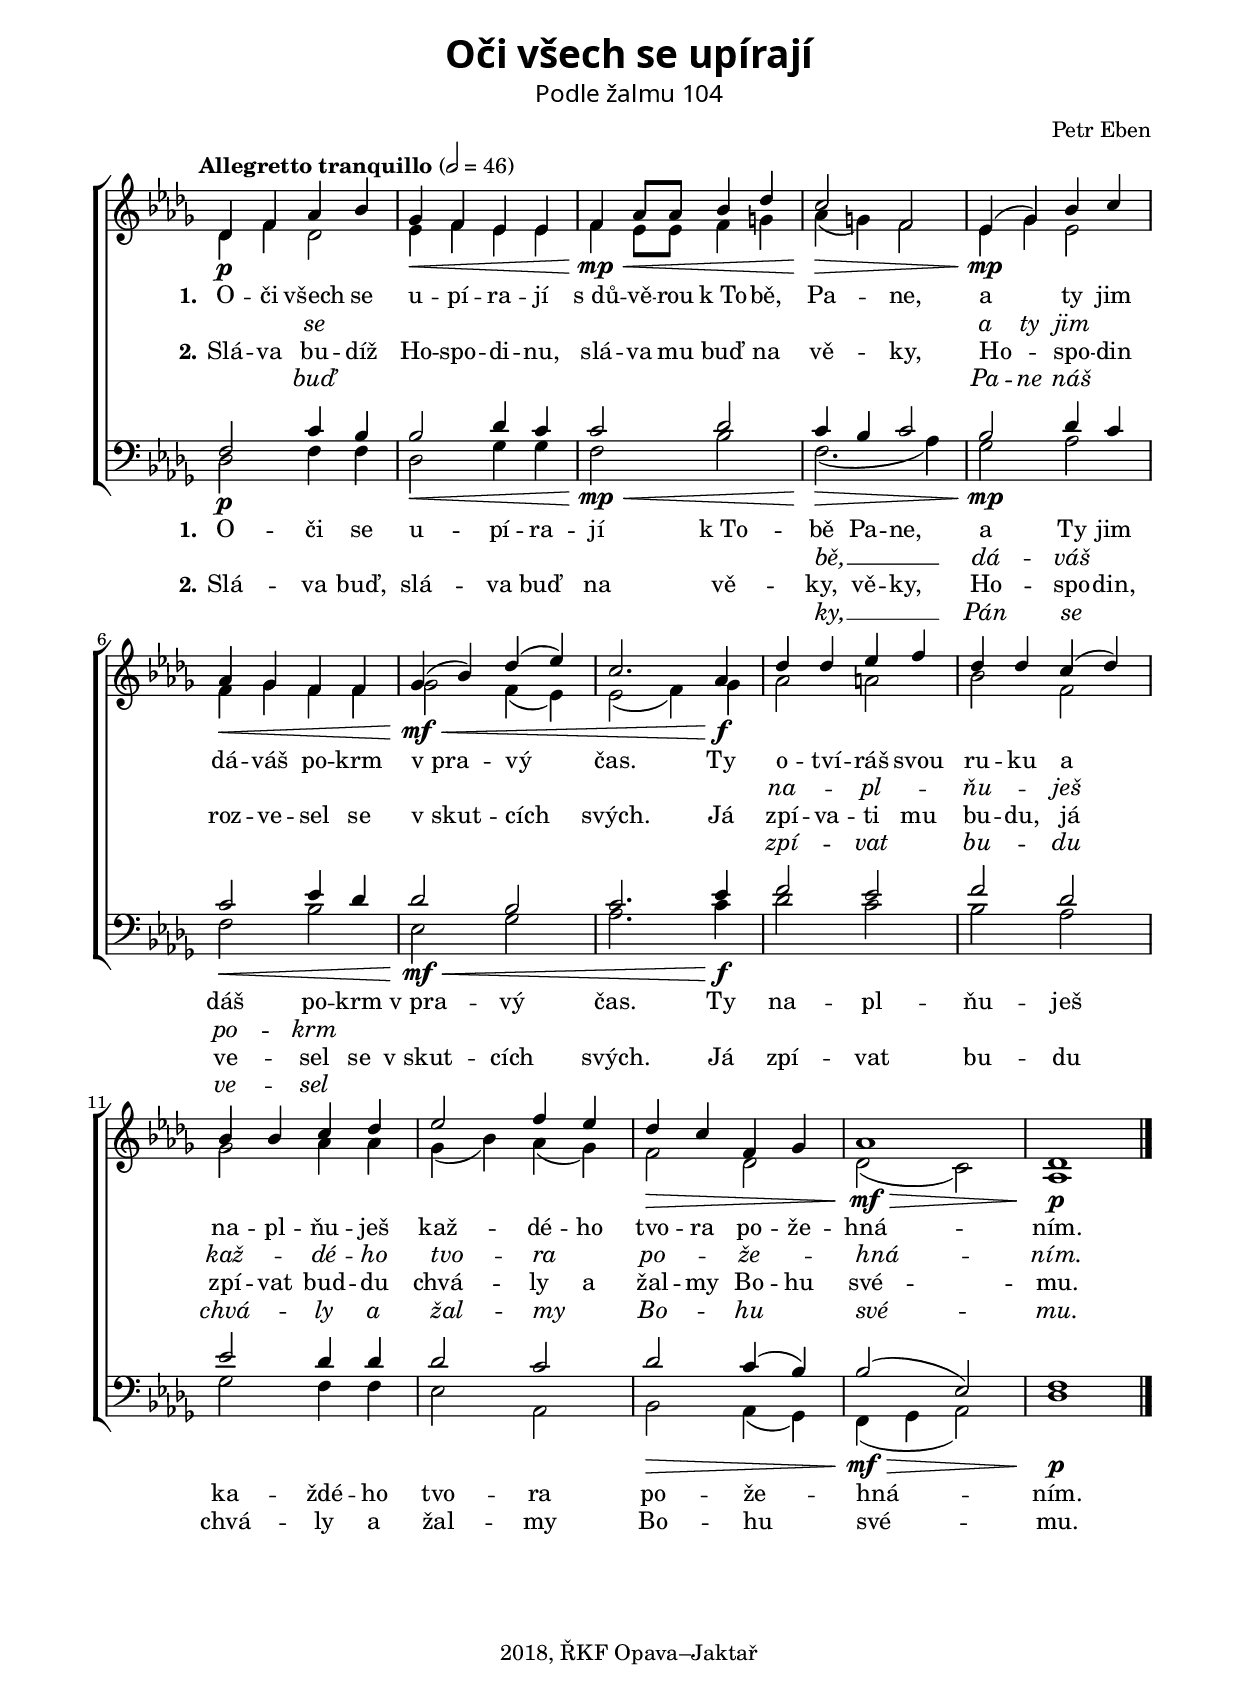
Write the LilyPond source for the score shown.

\version "2.16.2"

\header {
  title = \markup
  \override #'(font-name . "Alegreya Sans Black")
  \override #'(font-size . 5)
  "Oči všech se upírají"
  subtitle = \markup
  \override #'(font-name . "Alegreya Sans")
  \override #'(font-size . 1)
  "Podle žalmu 104"
  composer = "Petr Eben"
  %piece = "Poprvé v 1. taktu zazpívat unisono melodii sopránu, pak už vždy čtyřhlas."
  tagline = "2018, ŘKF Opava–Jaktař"
}

#(set-global-staff-size 19)

\paper {
  system-system-spacing #'minimum-distance = #13
  
  top-margin = 1\cm
  left-margin = 1.8\cm
  right-margin = 1.5\cm
  bottom-margin = 1\cm
  indent = 0\cm
  ragged-last = ##f
}

global = {
  \override Staff.TimeSignature #'stencil = ##f % hide time signature
  \time 2/2
  \tempo "Allegretto tranquillo" 2 = 46
  \key des \major
}

soprano = \relative c' {
  \global
  des4\p f as bes
  ges\< f es es
  f\mp\< as8 as bes4 des
  c2\> f,
  es4(\mp ges) bes c
  as\< ges f f
  ges(\mf\< bes) des( es)
  c2. as4\f
  des des es f
  des des c( des)
  bes bes c des
  es2 f4 es
  des\> c f, ges
  as1\mf\>
  des,\p
  \bar "|."
}

alto = \relative c' {
  \global
  des4 f des2
  es4 f es es
  f es8 es f4 g
  as( g) f2
  es4 ges es2
  f4 ges f f
  ges2 f4( es)
  es2( f4) ges
  as2 a
  bes f
  ges as4 as
  ges( bes) as( ges)
  f2 des
  des( c)
  as1
}

tenor = \relative c {
  \global
  f2\p c'4 bes
  bes2\< des4 c
  c2\mp\< des
  c4\> bes c2
  bes\mp des4 c
  c2\< es4 des
  des2\mf\< bes
  c2. es4\f
  f2 es
  f des
  es des4 des
  des2 c
  des\> c4( bes)
  bes2(\mf\> es,)
  f1\p
}

bass = \relative c {
  \global
  des2 f4 f
  des2 ges4 ges
  f2 bes
  f2.( as4)
  ges2 as
  f bes
  es, ges
  as2. c4
  des2 c
  bes as
  ges f4 f
  es2 as,
  bes as4( ges)
  f( ges as2)
  des1
}

verseOneSoprano = \lyricmode {
  \set stanza = "1."
  O -- či všech se u -- pí -- ra -- jí
  "s dů" -- vě -- rou "k To" -- bě, Pa -- ne,
  a ty jim dá -- váš po -- krm "v pra" -- vý čas.
  Ty o -- tví -- ráš svou ru -- ku a na -- pl -- ňu -- ješ
  kaž -- dé -- ho tvo -- ra po -- že -- hná -- ním.
}

verseTwoSoprano = \lyricmode {
  \set stanza = "2."
  Slá -- va bu -- díž Ho -- spo -- di -- nu,
  slá -- va mu buď na vě -- ky, Ho -- spo -- din
  roz -- ve -- sel se "v skut" -- cích svých.
  Já zpí -- va -- ti mu bu -- du, já zpí -- vat bud -- du
  chvá -- ly a žal -- my Bo -- hu své -- mu.
}

verseOneAlto = \lyricmode {
  \override LyricText #'font-shape = #'italic
  \skip 1 \skip 1 se
  \skip 1 \skip 1 \skip 1 \skip 1 \skip 1 \skip 1 \skip 1 \skip 1 \skip 1 \skip 1 \skip 1
  a ty jim
  \skip 1 \skip 1 \skip 1 \skip 1 \skip 1 \skip 1 \skip 1 \skip 1 
  na -- pl -- ňu -- ješ kaž -- dé -- ho tvo -- ra po -- že -- hná -- ním.
}

verseTwoAlto = \lyricmode {
  \override LyricText #'font-shape = #'italic
  \skip 1 \skip 1 buď
  \skip 1 \skip 1 \skip 1 \skip 1 \skip 1 \skip 1 \skip 1 \skip 1 \skip 1 \skip 1 \skip 1
  Pa -- ne náš
  \skip 1 \skip 1 \skip 1 \skip 1 \skip 1 \skip 1 \skip 1 \skip 1 
  zpí -- vat bu -- du chvá -- ly a žal -- my Bo -- hu své -- mu.
}

verseOneTenor = \lyricmode {
  \set stanza = "1."
  O -- či se u -- pí -- ra -- jí "k To" -- bě Pa -- ne,
  a Ty jim dáš po -- krm "v pra" -- vý čas.
  Ty na -- pl -- ňu -- ješ ka -- ždé -- ho tvo -- ra po -- že -- hná -- ním.
}

verseTwoTenor = \lyricmode {
  \set stanza = "2."
  Slá -- va buď, slá -- va buď na vě -- ky, vě -- ky,
  Ho -- spo -- din, ve -- sel se "v skut" -- cích svých.
  Já zpí -- vat bu -- du chvá -- ly a žal -- my Bo -- hu své -- mu.
}

verseOneBass = \lyricmode {
  \override LyricText #'font-shape = #'italic
  \skip 1 \skip 1 \skip 1 \skip 1 \skip 1 \skip 1 \skip 1 \skip 1 
  bě, __ dá -- váš po -- krm
}

verseTwoBass = \lyricmode {
  \override LyricText #'font-shape = #'italic
  \skip 1 \skip 1 \skip 1 \skip 1 \skip 1 \skip 1 \skip 1 \skip 1 
  ky, __ Pán se ve -- sel
}

\score {
  \new ChoirStaff <<
    \new Staff <<
      \new Voice = "soprano" { \voiceOne \soprano }
      \new Voice = "alto" { \voiceTwo \alto }
    >>
    \new Lyrics \lyricsto "soprano" \verseOneSoprano
    \new Lyrics \lyricsto "alto" \verseOneAlto
    \new Lyrics \lyricsto "soprano" \verseTwoSoprano
    \new Lyrics \lyricsto "alto" \verseTwoAlto
    \new Staff <<
      \clef bass
      \new Voice = "tenor" { \voiceOne \tenor }
      \new Voice = "bass" { \voiceTwo \bass }
    >>
    \new Lyrics \lyricsto "tenor" \verseOneTenor
    \new Lyrics \lyricsto "bass" \verseOneBass
    \new Lyrics \lyricsto "tenor" \verseTwoTenor
    \new Lyrics \lyricsto "bass" \verseTwoBass
  >>
  \layout {
    \context {
      \Score \override SpacingSpanner #'base-shortest-duration = #(ly:make-moment 1 8)
      %\override LyricText #'font-size = #1  
    }
  }
  \midi { }
}
